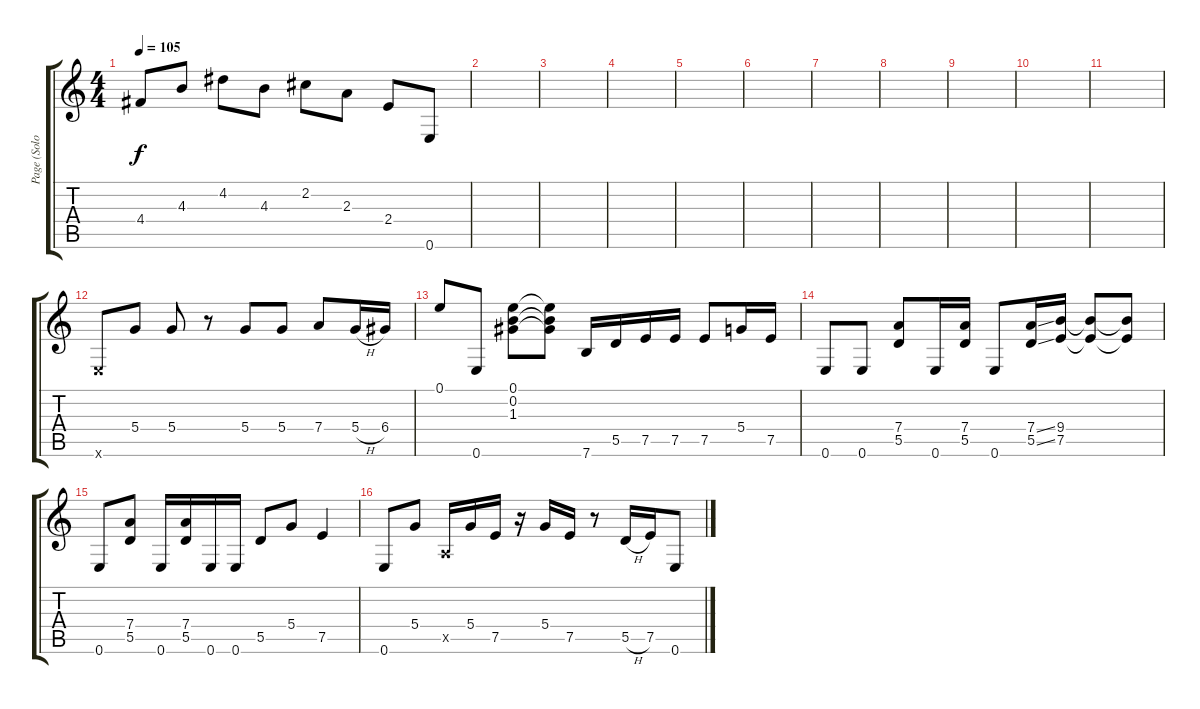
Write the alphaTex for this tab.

\track ("Page (Solo and Fills)" "Page (Solo") {instrument overdrivenguitar}
\staff {score tabs}
\tuning (E4 B3 G3 D3 A2 E2) {hide}
\ts (4 4)
\tempo 105
\clef g2
\ks c
4.4{t}.8{dy f} 4.3.8 4.2.8 4.3.8 2.2.8 2.3.8 2.4.8 0.6.8 |
|
|
|
|
|
|
|
|
|
|
0.6{x}.8{volume 8 balance 0} 5.4.8 5.4.8 r.8 5.4.8 5.4.8 7.4.8 5.4{h}.16 6.4.16 |
0.1.8 0.6.8 (0.1 0.2 1.3).8 (0.1{t} 0.2{t} 1.3{t}).8 7.6.16 5.5.16 7.5.16 7.5.16 7.5.8 5.4.16 7.5.16 |
0.6.8{balance 16} 0.6.8 (7.4 5.5).8 0.6.16 (7.4 5.5).16 0.6.8 (7.4{ss} 5.5{ss}).16 (9.4 7.5).16 (9.4{t} 7.5{t}).8 (9.4{t} 7.5{t}).8 |
0.6.8 (7.4 5.5).8 0.6.16 (7.4 5.5).16 0.6.16 0.6.16 5.5.8 5.4.8 7.5.4 |
0.6.8{balance 0} 5.4.8 0.5{x}.16 5.4.16 7.5.16 r.16 5.4.16 7.5.16 r.8 5.5{h}.16 7.5.16 0.6.8
